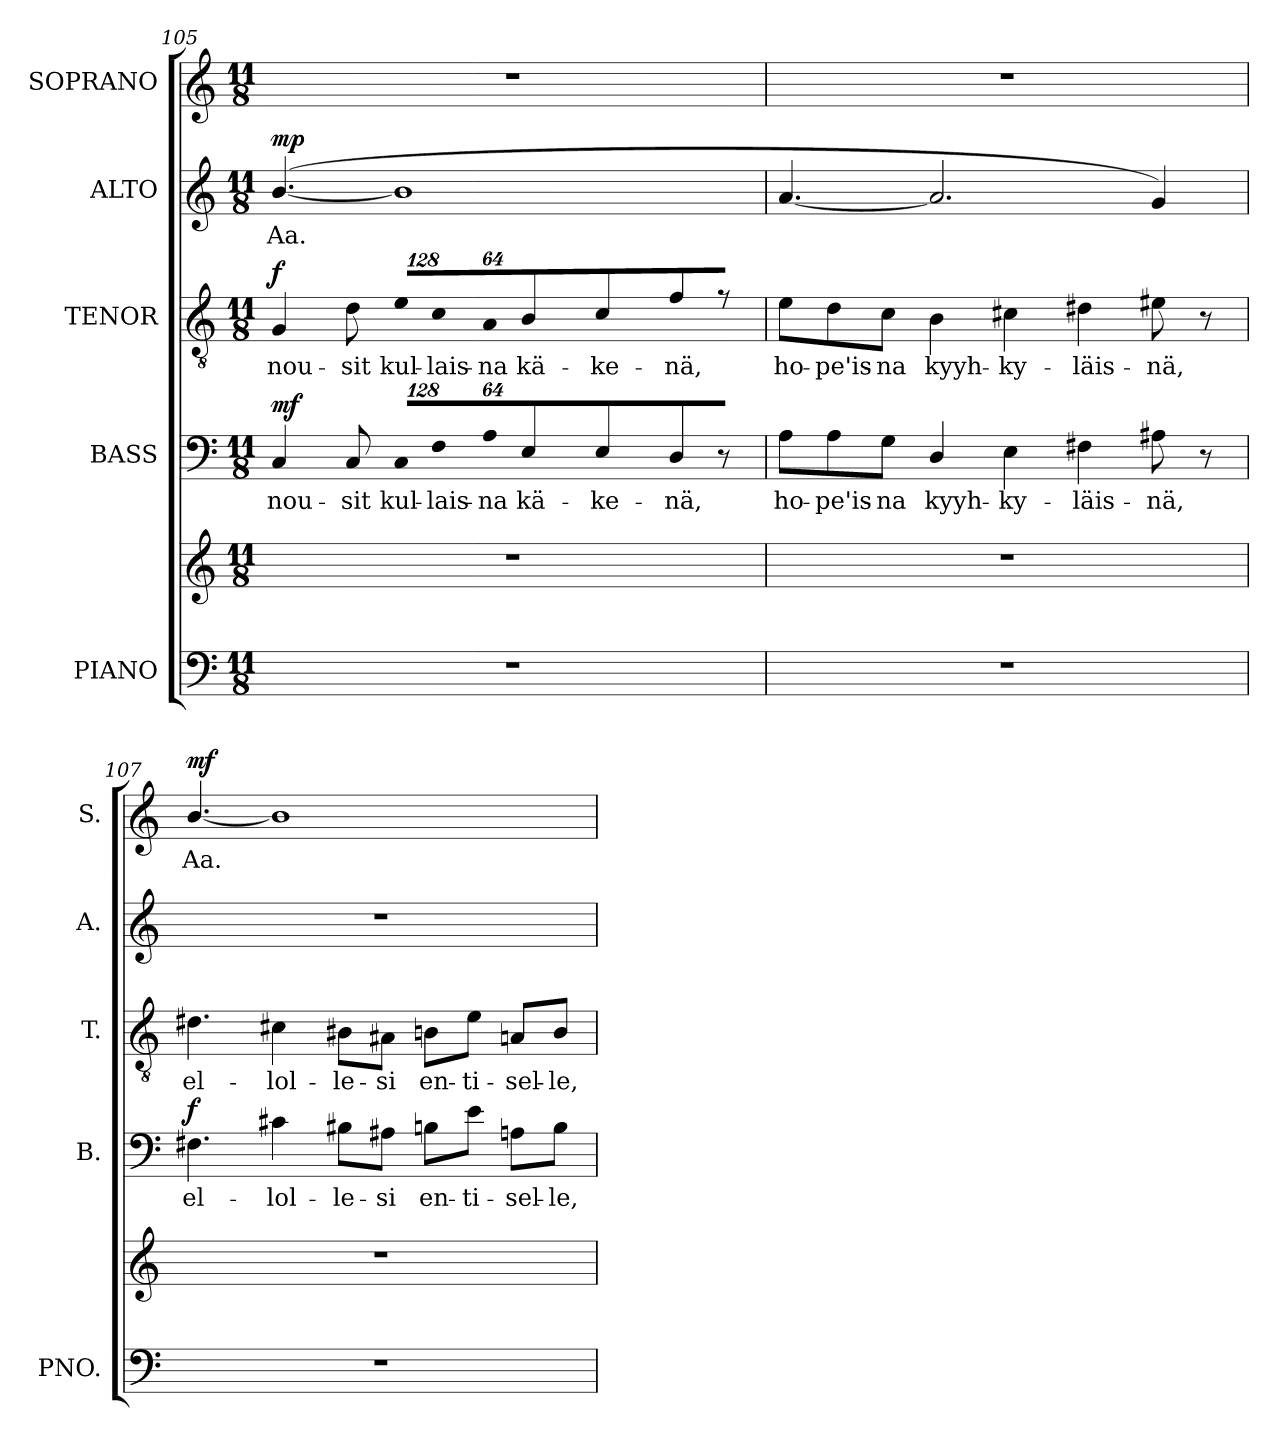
**kern	**kern	**kern	**text	**dynam	**kern	**text	**dynam	**kern	**text	**dynam	**kern	**text	**dynam
*part5	*part5	*part4	*part4	*part4	*part3	*part3	*part3	*part2	*part2	*part2	*part1	*part1	*part1
*staff6	*staff5	*staff4	*staff4	*staff4	*staff3	*staff3	*staff3	*staff2	*staff2	*staff2	*staff1	*staff1	*staff1
*I"PIANO	*	*I"BASS	*	*	*I"TENOR	*	*	*I"ALTO	*	*	*I"SOPRANO	*	*
*I'PNO.	*	*I'B.	*	*	*I'T.	*	*	*I'A.	*	*	*I'S.	*	*
!!LO:LB:g=z
*clefF4	*clefG2	*clefF4	*	*	*clefGv2	*	*	*clefG2	*	*	*clefG2	*	*
*	*	*	*	*	*ITrd7c12	*	*	*	*	*	*	*	*
*k[]	*k[]	*k[]	*	*	*k[]	*	*	*k[]	*	*	*k[]	*	*
*C:	*C:	*C:	*	*	*C:	*	*	*C:	*	*	*C:	*	*
*M11/8	*M11/8	*M11/8	*	*	*M11/8	*	*	*M11/8	*	*	*M11/8	*	*
=105	=105	=105	=105	=105	=105	=105	=105	=105	=105	=105	=105	=105	=105
!LO:N:vis=1	!LO:N:vis=1	!	!	!	!	!	!	!	!	!	!	!	!
!	!	!	!LO:LY:b:color=#000000	!	!	!	!	!	!	!	!	!	!
!	!	!	!	!	!	!LO:LY:b:color=#000000	!	!	!	!	!	!	!
!	!	!	!	!	!	!	!	!	!LO:LY:b:color=#000000	!	!LO:N:vis=1	!	!
8%11r	8%11r	4Ci/	nou-	mf	4GGi/	nou-	f	([4.bi/	Aa.	mp	8%11r	.	.
!	!	!	!LO:LY:b:color=#000000	!	!	!	!	!	!	!	!	!	!
!	!	!	!	!	!	!LO:LY:b:color=#000000	!	!	!	!	!	!	!
.	.	8Ci/	-sit	.	8Di\	-sit	.	.	.	.	.	.	.
*	*	*Xbrackettup	*	*	*	*	*	*	*	*	*	*	*
!	!	!LO:N:vis=8	!	!	!	!	!	!	!	!	!	!	!
!	!	!	!LO:LY:b:color=#000000	!	!	!	!	!	!	!	!	!	!
*	*	*	*	*	*Xbrackettup	*	*	*	*	*	*	*	*
!	!	!	!	!	!LO:N:vis=8	!	!	!	!	!	!	!	!
!	!	!	!	!	!	!LO:LY:b:color=#000000	!	!	!	!	!	!	!
.	.	1024%85Ci/L	kul-	.	1024%85Ei/L	kul-	.	1bi]	.	.	.	.	.
!	!	!LO:N:vis=8	!	!	!	!	!	!	!	!	!	!	!
!	!	!	!LO:LY:b:color=#000000	!	!LO:N:vis=8	!	!	!	!	!	!	!	!
!	!	!	!	!	!	!LO:LY:b:color=#000000	!	!	!	!	!	!	!
.	.	1024%85Fi/	-lais-	.	1024%85Ci/	-lais-	.	.	.	.	.	.	.
!	!	!LO:N:vis=8	!	!	!	!	!	!	!	!	!	!	!
!	!	!	!LO:LY:b:color=#000000	!	!LO:N:vis=8	!	!	!	!	!	!	!	!
!	!	!	!	!	!	!LO:LY:b:color=#000000	!	!	!	!	!	!	!
.	.	512%43Ai/J	-na	.	512%43AAi/J	-na	.	.	.	.	.	.	.
!	!	!	!LO:LY:b:color=#000000	!	!	!	!	!	!	!	!	!	!
!	!	!	!	!	!	!LO:LY:b:color=#000000	!	!	!	!	!	!	!
.	.	4Ei\	kä-	.	4BBi\	kä-	.	.	.	.	.	.	.
!	!	!	!LO:LY:b:color=#000000	!	!	!	!	!	!	!	!	!	!
!	!	!	!	!	!	!LO:LY:b:color=#000000	!	!	!	!	!	!	!
.	.	4Ei\	-ke-	.	4Ci\	-ke-	.	.	.	.	.	.	.
!	!	!	!LO:LY:b:color=#000000	!	!	!	!	!	!	!	!	!	!
!	!	!	!	!	!	!LO:LY:b:color=#000000	!	!	!	!	!	!	!
.	.	8Di\	-nä,	.	8Fi\	-nä,	.	.	.	.	.	.	.
.	.	8r	.	.	8r	.	.	.	.	.	.	.	.
=106	=106	=106	=106	=106	=106	=106	=106	=106	=106	=106	=106	=106	=106
!LO:N:vis=1	!LO:N:vis=1	!	!	!	!	!	!	!	!	!	!	!	!
!	!	!	!LO:LY:b:color=#000000	!	!	!	!	!	!	!	!	!	!
!	!	!	!	!	!	!LO:LY:b:color=#000000	!	!	!	!	!LO:N:vis=1	!	!
8%11r	8%11r	8Ai\L	ho-	.	8Ei\L	ho-	.	[4.ai/	.	.	8%11r	.	.
!	!	!	!LO:LY:b:color=#000000	!	!	!	!	!	!	!	!	!	!
!	!	!	!	!	!	!LO:LY:b:color=#000000	!	!	!	!	!	!	!
.	.	8Ai\	-pe'is-	.	8Di\	-pe'is-	.	.	.	.	.	.	.
!	!	!	!LO:LY:b:color=#000000	!	!	!	!	!	!	!	!	!	!
!	!	!	!	!	!	!LO:LY:b:color=#000000	!	!	!	!	!	!	!
.	.	8Gi\J	-na	.	8Ci\J	-na	.	.	.	.	.	.	.
!	!	!	!LO:LY:b:color=#000000	!	!	!	!	!	!	!	!	!	!
!	!	!	!	!	!	!LO:LY:b:color=#000000	!	!	!	!	!	!	!
.	.	4Di/	kyyh-	.	4BBi\	kyyh-	.	2.ai/]	.	.	.	.	.
!	!	!	!LO:LY:b:color=#000000	!	!	!	!	!	!	!	!	!	!
!	!	!	!	!	!	!LO:LY:b:color=#000000	!	!	!	!	!	!	!
.	.	4Ei\	-ky-	.	4C#Xi\	-ky-	.	.	.	.	.	.	.
!	!	!	!LO:LY:b:color=#000000	!	!	!	!	!	!	!	!	!	!
!	!	!	!	!	!	!LO:LY:b:color=#000000	!	!	!	!	!	!	!
.	.	4F#Xi\	-läis-	.	4D#Xi\	-läis-	.	.	.	.	.	.	.
!	!	!	!LO:LY:b:color=#000000	!	!	!	!	!	!	!	!	!	!
!	!	!	!	!	!	!LO:LY:b:color=#000000	!	!	!	!	!	!	!
.	.	8A#Xi\	-nä,	.	8E#Xi\	-nä,	.	4gi/)	.	.	.	.	.
.	.	8r	.	.	8r	.	.	.	.	.	.	.	.
=107	=107	=107	=107	=107	=107	=107	=107	=107	=107	=107	=107	=107	=107
!LO:N:vis=1	!LO:N:vis=1	!	!	!	!	!	!	!	!	!	!	!	!
!	!	!	!LO:LY:b:color=#000000	!	!	!	!	!	!	!	!	!	!
!	!	!	!	!	!	!LO:LY:b:color=#000000	!	!LO:N:vis=1	!	!	!	!	!
!	!	!	!	!	!	!	!	!	!	!	!	!LO:LY:b:color=#000000	!
8%11r	8%11r	4.F#Xi\	el-	f	4.D#Xi\	el-	.	8%11r	.	.	[4.bi/	Aa.	mf
!	!	!	!LO:LY:b:color=#000000	!	!	!	!	!	!	!	!	!	!
!	!	!	!	!	!	!LO:LY:b:color=#000000	!	!	!	!	!	!	!
.	.	4c#Xi\	-lol-	.	4C#Xi\	-lol-	.	.	.	.	1bi]	.	.
!	!	!	!LO:LY:b:color=#000000	!	!	!	!	!	!	!	!	!	!
!	!	!	!	!	!	!LO:LY:b:color=#000000	!	!	!	!	!	!	!
.	.	8B#Xi\L	-le-	.	8BB#Xi\L	-le-	.	.	.	.	.	.	.
!	!	!	!LO:LY:b:color=#000000	!	!	!	!	!	!	!	!	!	!
!	!	!	!	!	!	!LO:LY:b:color=#000000	!	!	!	!	!	!	!
.	.	8A#Xi\J	-si	.	8AA#Xi\J	-si	.	.	.	.	.	.	.
!	!	!	!LO:LY:b:color=#000000	!	!	!	!	!	!	!	!	!	!
!	!	!	!	!	!	!LO:LY:b:color=#000000	!	!	!	!	!	!	!
.	.	8Bni\L	en-	.	8BBni\L	en-	.	.	.	.	.	.	.
!	!	!	!LO:LY:b:color=#000000	!	!	!	!	!	!	!	!	!	!
!	!	!	!	!	!	!LO:LY:b:color=#000000	!	!	!	!	!	!	!
.	.	8ei\J	-ti-	.	8Ei\J	-ti-	.	.	.	.	.	.	.
!	!	!	!LO:LY:b:color=#000000	!	!	!	!	!	!	!	!	!	!
!	!	!	!	!	!	!LO:LY:b:color=#000000	!	!	!	!	!	!	!
.	.	8Ani\L	-sel-	.	8AAni/L	-sel-	.	.	.	.	.	.	.
!	!	!	!LO:LY:b:color=#000000	!	!	!	!	!	!	!	!	!	!
!	!	!	!	!	!	!LO:LY:b:color=#000000	!	!	!	!	!	!	!
.	.	8Bi\J	-le,	.	8BBi/J	-le,	.	.	.	.	.	.	.
=	=	=	=	=	=	=	=	=	=	=	=	=	=
*-	*-	*-	*-	*-	*-	*-	*-	*-	*-	*-	*-	*-	*-
